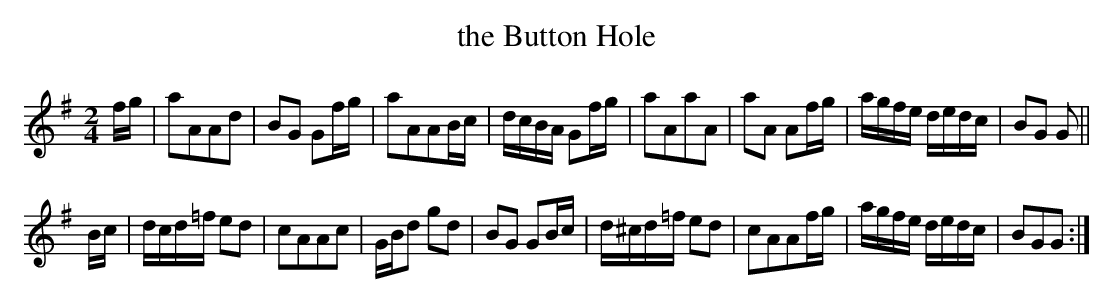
X:1
T:the Button Hole
M:2/4
K:G major
fg|\
a2A2A2d2| B2G2 G2fg| a2A2A2Bc| dcBA G2fg|\
a2A2a2A2| a2A2 A2fg| agfe dedc| B2G2 G2||
Bc|\
dcd=f e2d2| c2A2A2c2| GBd2 g2d2| B2G2 G2Bc|\
d^cd=f e2d2| c2A2A2fg| agfe dedc| B2G2G2 :|
